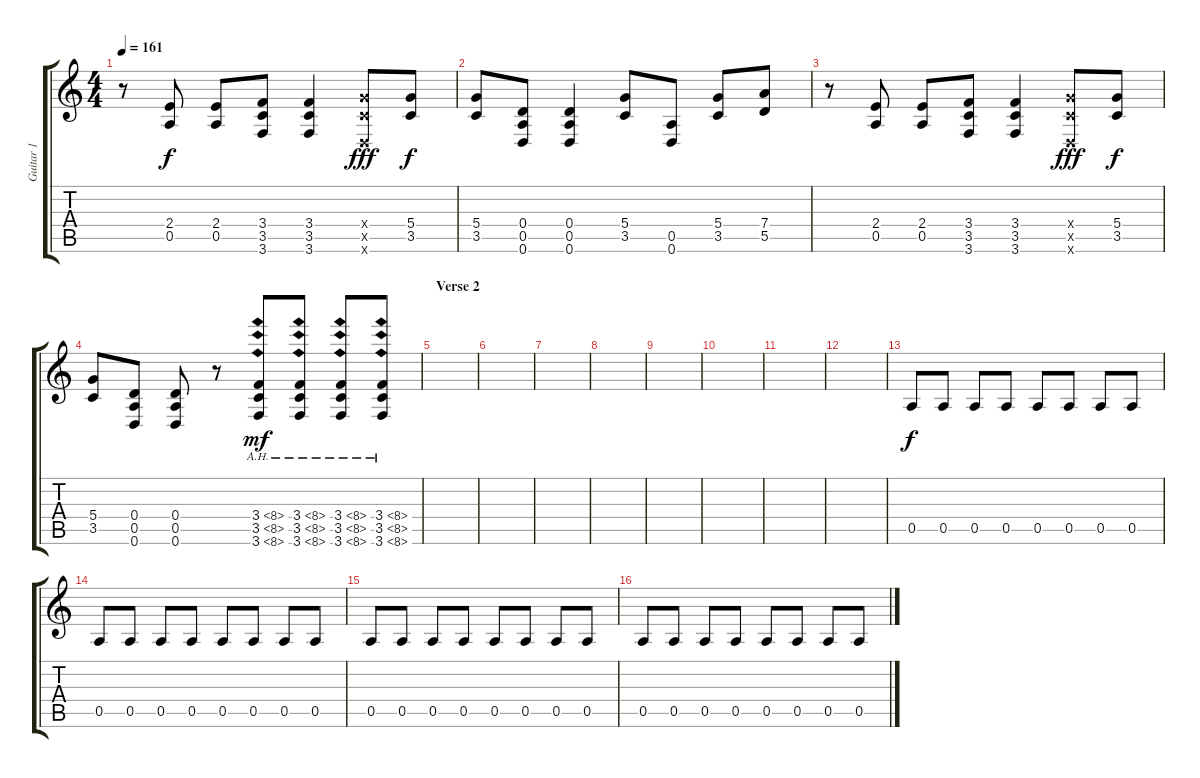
\track ("Guitar 1" "Guitar 1") {instrument overdrivenguitar}
\staff {score tabs}
\tuning (E4 B3 G3 D3 A2 D2) {hide}
\ts (4 4)
\tempo 161
\clef g2
\ks c
r.8{dy mf} (2.4 0.5).8{dy f} (2.4 0.5).8 (3.4 3.5 3.6).8 (3.4 3.5 3.6).4 (5.4{x} 3.5{x} 0.6{x}).8{dy fff} (5.4 3.5).8{dy f} |
(5.4 3.5).8 (0.4 0.5 0.6).8 (0.4 0.5 0.6).4 (5.4 3.5).8 (0.5 0.6).8 (5.4 3.5).8 (7.4 5.5).8 |
r.8 (2.4 0.5).8 (2.4 0.5).8 (3.4 3.5 3.6).8 (3.4 3.5 3.6).4 (5.4{x} 3.5{x} 0.6{x}).8{dy fff} (5.4 3.5).8{dy f} |
(5.4 3.5).8 (0.4 0.5 0.6).8 (0.4 0.5 0.6).8 r.8 (3.4{ah 5} 3.5{ah 5} 3.6{ah 5}).8{dy mf} (3.4{ah 5} 3.5{ah 5} 3.6{ah 5}).8 (3.4{ah 5} 3.5{ah 5} 3.6{ah 5}).8 (3.4{ah 5} 3.5{ah 5} 3.6{ah 5}).8 |
\section ("" "Verse 2")
|
|
|
|
|
|
|
|
0.5.8{dy f volume 6 instrument electricguitarmuted} 0.5.8 0.5.8 0.5.8 0.5.8 0.5.8 0.5.8 0.5.8 |
0.5.8{volume 6 instrument electricguitarmuted} 0.5.8 0.5.8 0.5.8 0.5.8 0.5.8 0.5.8 0.5.8 |
0.5.8{volume 6 instrument electricguitarmuted} 0.5.8 0.5.8 0.5.8 0.5.8 0.5.8 0.5.8 0.5.8 |
0.5.8{volume 6 instrument electricguitarmuted} 0.5.8 0.5.8 0.5.8 0.5.8 0.5.8 0.5.8 0.5.8
